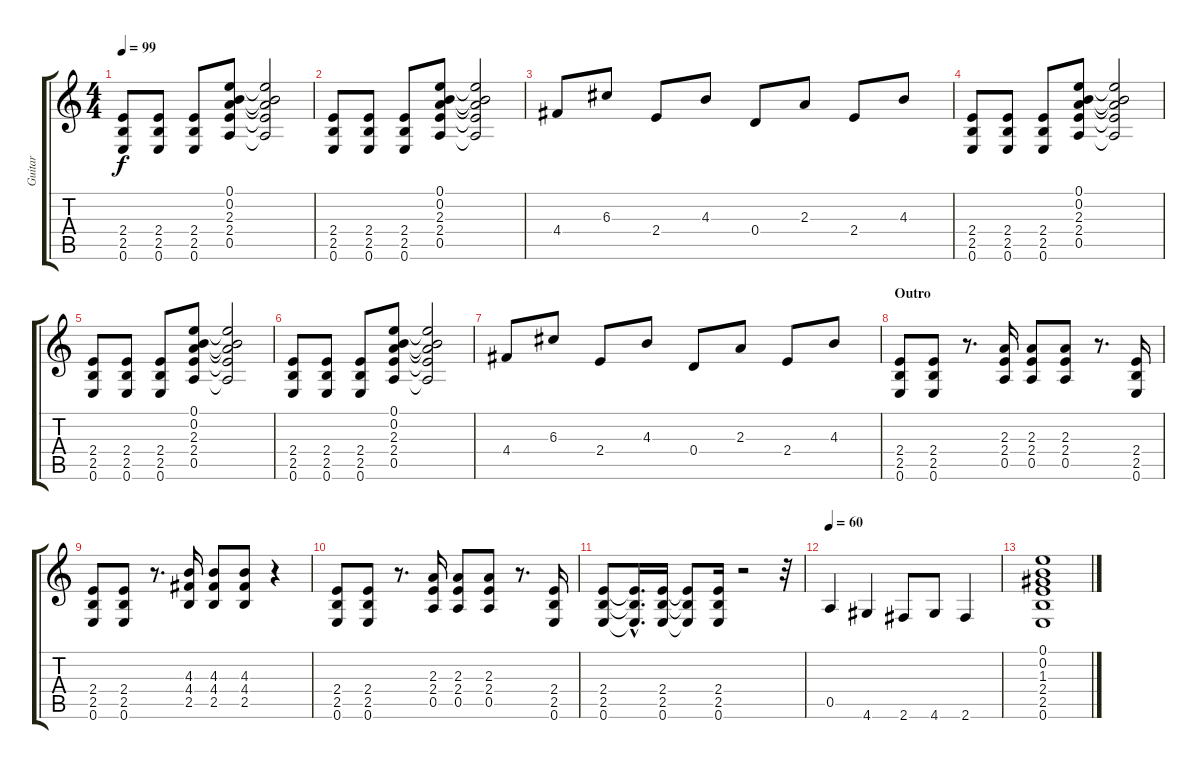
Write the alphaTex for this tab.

\track ("Guitar" "Guitar") {instrument acousticguitarsteel}
\staff {score tabs}
\tuning (E4 B3 G3 D3 A2 E2) {hide}
\ts (4 4)
\tempo 99
\clef g2
\ks c
(2.4 2.5 0.6).8{dy f} (2.4 2.5 0.6).8 (2.4 2.5 0.6).8 (0.1 0.2 2.3 2.4 0.5).8 (0.1{t} 0.2{t} 2.3{t} 2.4{t} 0.5{t}).2 |
(2.4 2.5 0.6).8 (2.4 2.5 0.6).8 (2.4 2.5 0.6).8 (0.1 0.2 2.3 2.4 0.5).8 (0.1{t} 0.2{t} 2.3{t} 2.4{t} 0.5{t}).2 |
4.4.8 6.3.8 2.4.8 4.3.8 0.4.8 2.3.8 2.4.8 4.3.8 |
(2.4 2.5 0.6).8 (2.4 2.5 0.6).8 (2.4 2.5 0.6).8 (0.1 0.2 2.3 2.4 0.5).8 (0.1{t} 0.2{t} 2.3{t} 2.4{t} 0.5{t}).2 |
(2.4 2.5 0.6).8 (2.4 2.5 0.6).8 (2.4 2.5 0.6).8 (0.1 0.2 2.3 2.4 0.5).8 (0.1{t} 0.2{t} 2.3{t} 2.4{t} 0.5{t}).2 |
(2.4 2.5 0.6).8 (2.4 2.5 0.6).8 (2.4 2.5 0.6).8 (0.1 0.2 2.3 2.4 0.5).8 (0.1{t} 0.2{t} 2.3{t} 2.4{t} 0.5{t}).2 |
4.4.8 6.3.8 2.4.8 4.3.8 0.4.8 2.3.8 2.4.8 4.3.8 |
\section ("" "Outro")
(2.4 2.5 0.6).8{instrument distortionguitar} (2.4 2.5 0.6).8 r.8{d} (2.3 2.4 0.5).16 (2.3 2.4 0.5).8 (2.3 2.4 0.5).8 r.8{d} (2.4 2.5 0.6).16 |
(2.4 2.5 0.6).8 (2.4 2.5 0.6).8 r.8{d} (4.3 4.4 2.5).16 (4.3 4.4 2.5).8 (4.3 4.4 2.5).8 r.4 |
(2.4 2.5 0.6).8 (2.4 2.5 0.6).8 r.8{d} (2.3 2.4 0.5).16 (2.3 2.4 0.5).8 (2.3 2.4 0.5).8 r.8{d} (2.4 2.5 0.6).16 |
(2.4 2.5 0.6).8 (2.4{hac t} 2.5{hac t} 0.6{hac t}).16{d} (2.4 2.5 0.6).16 (2.4{t} 2.5{t} 0.6{t}).8 (2.4 2.5 0.6).16 r.2 r.32 |
\tempo 60
0.5.4 4.6.4 2.6.8 4.6.8 2.6.4 |
(0.1 0.2 1.3 2.4 2.5 0.6).1
